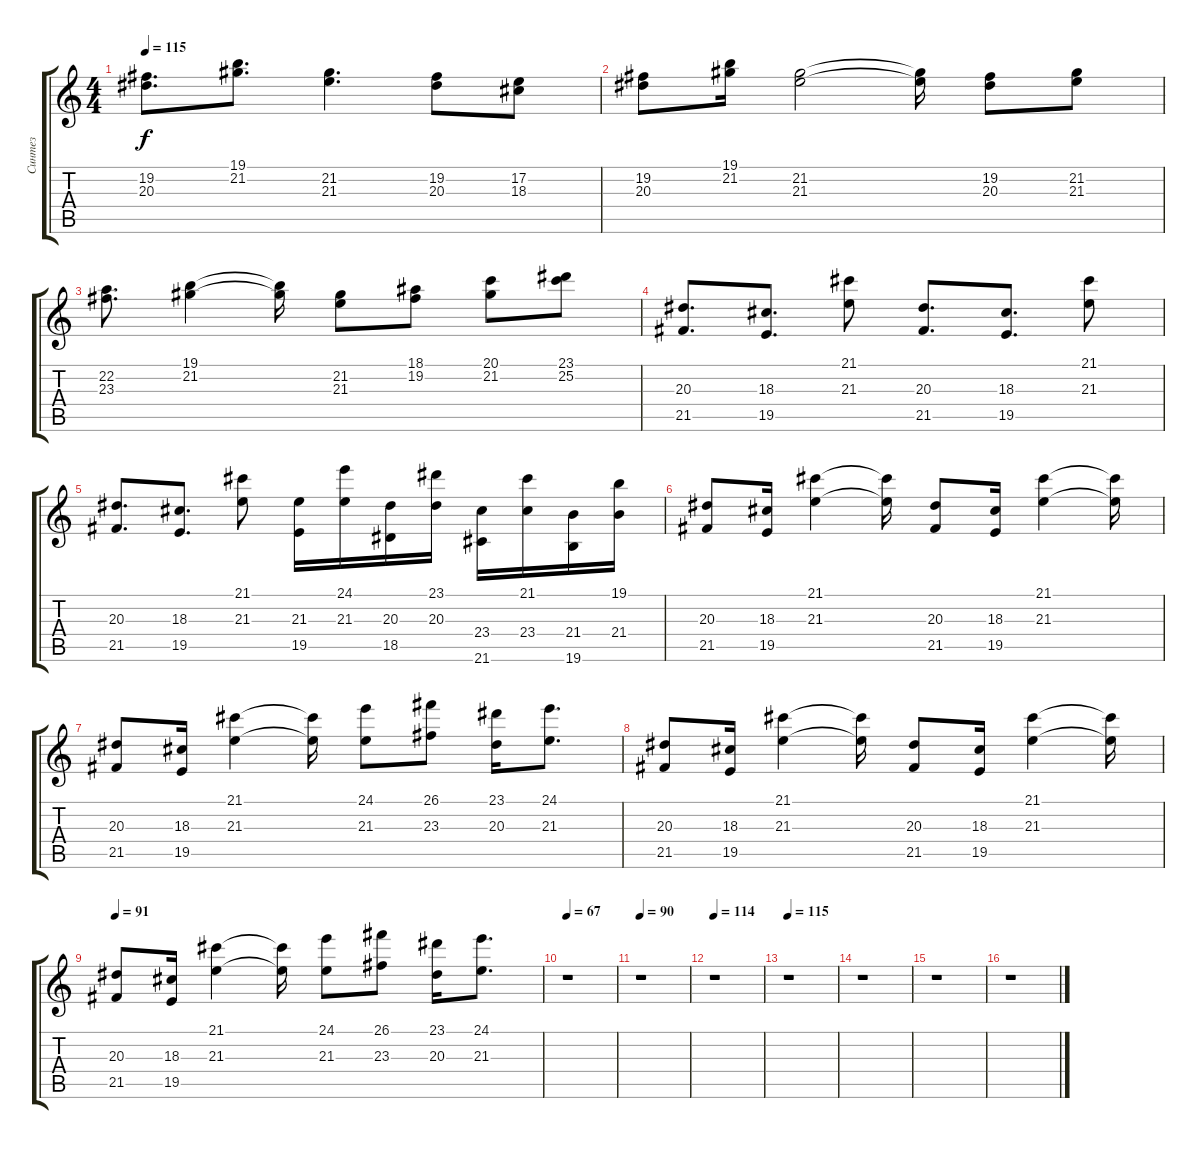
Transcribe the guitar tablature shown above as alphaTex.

\track ("Синтез" "Синтез") {instrument stringensemble1}
\staff {score tabs}
\tuning (E4 B3 G3 D3 A2 E2) {hide}
\ts (4 4)
\tempo 115
\clef g2
\ks c
(19.2 20.3).8{d dy f} (19.1 21.2).8{d} (21.2 21.3).4{d} (19.2 20.3).8 (17.2 18.3).8 |
(19.2 20.3).8 (19.1 21.2).16 (21.2 21.3).2 (21.2{t} 21.3{t}).16 (19.2 20.3).8 (21.2 21.3).8 |
(22.2 23.3).8{d} (19.1 21.2).4 (19.1{t} 21.2{t}).16 (21.2 21.3).8 (18.1 19.2).8 (20.1 21.2).8 (23.1 25.2).8 |
(20.3 21.5).8{d} (18.3 19.5).8{d} (21.1 21.3).8 (20.3 21.5).8{d} (18.3 19.5).8{d} (21.1 21.3).8 |
(20.3 21.5).8{d} (18.3 19.5).8{d} (21.1 21.3).8 (21.3 19.5).16 (24.1 21.3).16 (20.3 18.5).16 (23.1 20.3).16 (23.4 21.6).16 (21.1 23.4).16 (21.4 19.6).16 (19.1 21.4).16 |
(20.3 21.5).8 (18.3 19.5).16 (21.1 21.3).4 (21.1{t} 21.3{t}).16 (20.3 21.5).8 (18.3 19.5).16 (21.1 21.3).4 (21.1{t} 21.3{t}).16 |
(20.3 21.5).8 (18.3 19.5).16 (21.1 21.3).4 (21.1{t} 21.3{t}).16 (24.1 21.3).8 (26.1 23.3).8 (23.1 20.3).16 (24.1 21.3).8{d} |
(20.3 21.5).8 (18.3 19.5).16 (21.1 21.3).4 (21.1{t} 21.3{t}).16 (20.3 21.5).8 (18.3 19.5).16 (21.1 21.3).4 (21.1{t} 21.3{t}).16 |
\tempo 91
(20.3 21.5).8 (18.3 19.5).16 (21.1 21.3).4 (21.1{t} 21.3{t}).16 (24.1 21.3).8 (26.1 23.3).8 (23.1 20.3).16 (24.1 21.3).8{d} |
\tempo 67
r.1 |
\tempo 90
r.1 |
\tempo 114
r.1 |
\tempo 115
r.1 |
r.1 |
r.1 |
r.1
